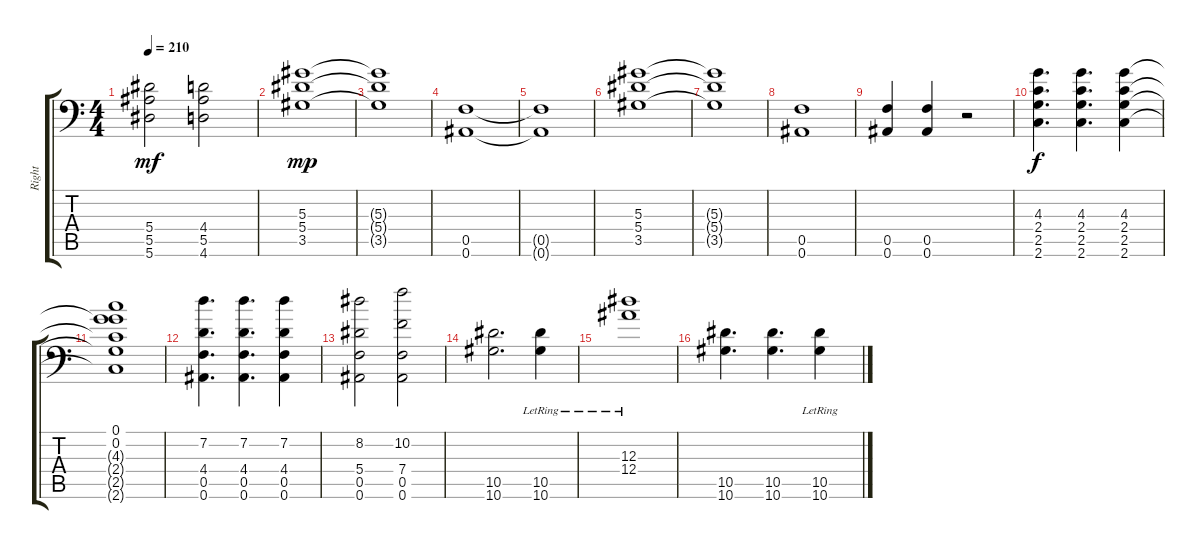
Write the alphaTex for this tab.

\track ("Right" "Right") {instrument distortionguitar}
\staff {score tabs}
\tuning (C4 G3 Eb3 Bb2 F2 Bb1) {hide}
\ts (4 4)
\tempo 210
\clef f4
\ks c
(5.4 5.5 5.6).2{dy mf} (4.4 5.5 4.6).2 |
(5.3 5.4 3.5).1{dy mp} |
(5.3{t} 5.4{t} 3.5{t}).1 |
(0.5 0.6).1 |
(0.5{t} 0.6{t}).1 |
(5.3 5.4 3.5).1 |
(5.3{t} 5.4{t} 3.5{t}).1 |
(0.5 0.6).1 |
(0.5 0.6).4 (0.5 0.6).4 r.2 |
(4.3 2.4 2.5 2.6).4{d dy f} (4.3 2.4 2.5 2.6).4{d} (4.3 2.4 2.5 2.6).4 |
(0.1 0.2 4.3{t} 2.4{t} 2.5{t} 2.6{t}).1 |
(7.2 4.4 0.5 0.6).4{d} (7.2 4.4 0.5 0.6).4{d} (7.2 4.4 0.5 0.6).4 |
(8.2 5.4 0.5 0.6).2 (10.2 7.4 0.5 0.6).2 |
(10.5 10.6).2{d} (10.5{lr} 10.6{lr}).4 |
(12.3{lr} 12.4{lr}).1 |
(10.5 10.6).4{d} (10.5 10.6).4{d} (10.5{lr} 10.6{lr}).4
